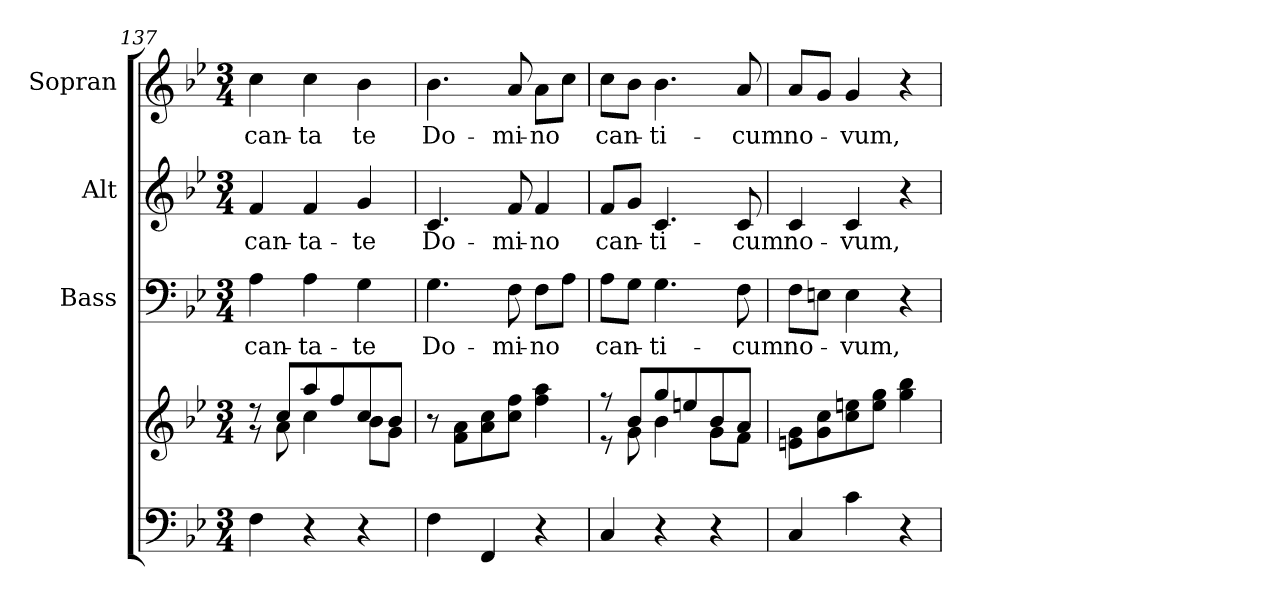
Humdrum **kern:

**kern	**kern	**kern	**text	**kern	**text	**kern	**text
*part4	*part4	*part3	*part3	*part2	*part2	*part1	*part1
*staff5	*staff4	*staff3	*staff3	*staff2	*staff2	*staff1	*staff1
*	*	*I"Bass	*	*I"Alt	*	*I"Sopran	*
*	*	*I'B.	*	*I'A.	*	*I'S.	*
*clefF4	*clefG2	*clefF4	*	*clefG2	*	*clefG2	*
*k[b-e-]	*k[b-e-]	*k[b-e-]	*	*k[b-e-]	*	*k[b-e-]	*
*B-:	*B-:	*B-:	*	*B-:	*	*B-:	*
*M3/4	*M3/4	*M3/4	*	*M3/4	*	*M3/4	*
=137	=137	=137	=137	=137	=137	=137	=137
*	*^	*	*	*	*	*	*
!	!	!	!	!LO:LY:b	!	!LO:LY:b	!	!LO:LY:b
4F\	8r	8r	4A\	can-	4f/	can-	4cc\	can-
.	8cc/L	8a\	.	.	.	.	.	.
!	!	!	!	!LO:LY:b	!	!LO:LY:b	!	!LO:LY:b
4r	8aa/	4cc\	4A\	-ta-	4f/	-ta-	4cc\	-ta
.	8ff/	.	.	.	.	.	.	.
!	!	!	!	!LO:LY:b	!	!LO:LY:b	!	!LO:LY:b
4r	8cc/	8b-\L	4G\	-te	4g/	-te	4b-\	te
.	8b-/J	8g\J	.	.	.	.	.	.
!!LO:LB:g=z
=138	=138	=138	=138	=138	=138	=138	=138	=138
!	!	!	!	!LO:LY:b	!	!LO:LY:b	!	!LO:LY:b
*	*v	*v	*	*	*	*	*	*
4F\	8r	4.G\	Do-	4.c/	Do-	4.b-\	Do-
.	8f\ 8a\L	.	.	.	.	.	.
4FF/	8a\ 8cc\	.	.	.	.	.	.
!	!	!	!LO:LY:b	!	!LO:LY:b	!	!LO:LY:b
.	8cc\ 8ff\J	8F\	-mi-	8f/	-mi-	8a/	-mi-
!	!	!	!LO:LY:b	!	!LO:LY:b	!	!LO:LY:b
4r	4ff\ 4aa\	8F\L	-no	4f/	-no	8a\L	-no
.	.	8A\J	.	.	.	8cc\J	.
=139	=139	=139	=139	=139	=139	=139	=139
*	*^	*	*	*	*	*	*
!	!	!	!	!LO:LY:b	!	!LO:LY:b	!	!LO:LY:b
4C/	8r	8r	8A\L	can-	8f/L	can-	8cc\L	can-
.	8b-/L	8g\	8G\J	.	8g/J	.	8b-\J	.
!	!	!	!	!LO:LY:b	!	!LO:LY:b	!	!LO:LY:b
4r	8gg/	4b-\	4.G\	-ti-	4.c/	-ti-	4.b-\	-ti-
.	8een/	.	.	.	.	.	.	.
4r	8b-/	8g\L	.	.	.	.	.	.
!	!	!	!	!LO:LY:b	!	!LO:LY:b	!	!LO:LY:b
.	8a/J	8f\J	8F\	-cum	8c/	-cum	8a/	-cum
=140	=140	=140	=140	=140	=140	=140	=140	=140
!	!	!	!	!LO:LY:b	!	!LO:LY:b	!	!LO:LY:b
*	*v	*v	*	*	*	*	*	*
4C/	8e\ 8g\L	8F\L	no-	4c/	no-	8a/L	no-
.	8g\ 8cc\	8En\J	.	.	.	8g/J	.
!	!	!	!LO:LY:b	!	!LO:LY:b	!	!LO:LY:b
4c\	8cc\ 8een\	4E\	-vum,	4c/	-vum,	4g/	-vum,
.	8ee\ 8gg\J	.	.	.	.	.	.
4r	4gg\ 4bb-\	4r	.	4r	.	4r	.
=	=	=	=	=	=	=	=
*-	*-	*-	*-	*-	*-	*-	*-
